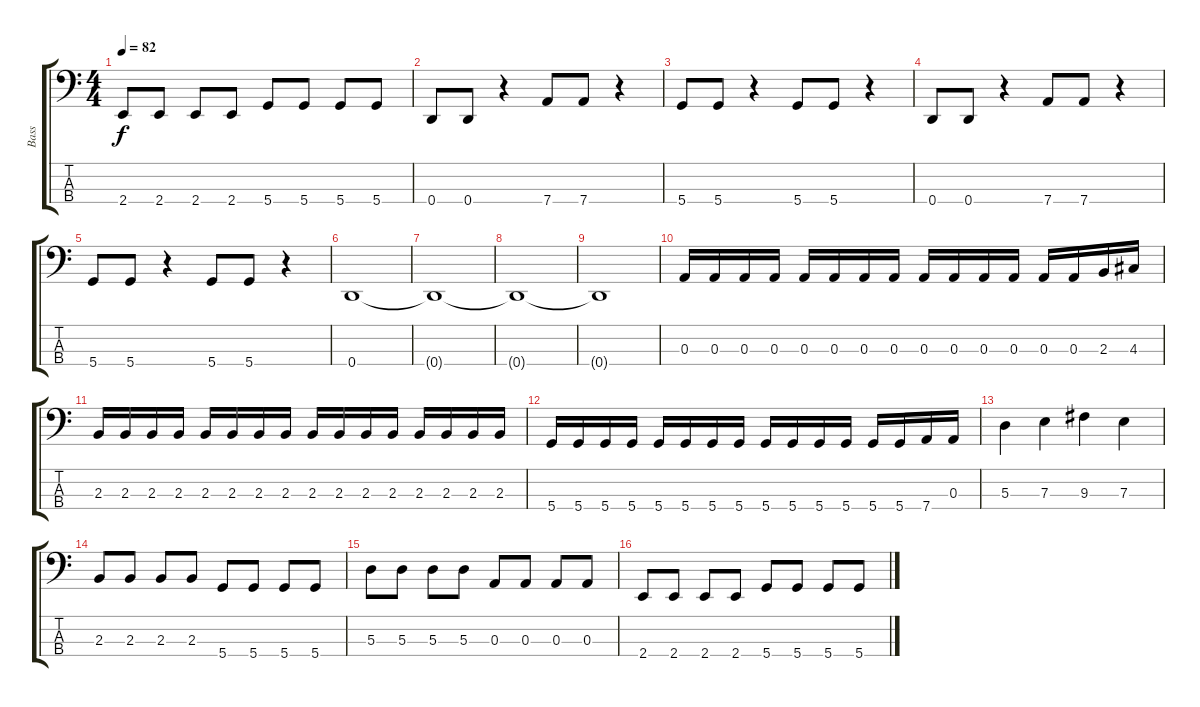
\track ("Bass" "Bass") {instrument electricbassfinger}
\staff {score tabs}
\tuning (G2 D2 A1 D1) {hide}
\ts (4 4)
\tempo 82
\clef f4
\ks c
2.4.8{dy f} 2.4.8 2.4.8 2.4.8 5.4.8 5.4.8 5.4.8 5.4.8 |
0.4.8 0.4.8 r.4 7.4.8 7.4.8 r.4 |
5.4.8 5.4.8 r.4 5.4.8 5.4.8 r.4 |
0.4.8 0.4.8 r.4 7.4.8 7.4.8 r.4 |
5.4.8 5.4.8 r.4 5.4.8 5.4.8 r.4 |
0.4.1 |
0.4{t}.1 |
0.4{t}.1 |
0.4{t}.1 |
0.3.16 0.3.16 0.3.16 0.3.16 0.3.16 0.3.16 0.3.16 0.3.16 0.3.16 0.3.16 0.3.16 0.3.16 0.3.16 0.3.16 2.3.16 4.3.16 |
2.3.16 2.3.16 2.3.16 2.3.16 2.3.16 2.3.16 2.3.16 2.3.16 2.3.16 2.3.16 2.3.16 2.3.16 2.3.16 2.3.16 2.3.16 2.3.16 |
5.4.16 5.4.16 5.4.16 5.4.16 5.4.16 5.4.16 5.4.16 5.4.16 5.4.16 5.4.16 5.4.16 5.4.16 5.4.16 5.4.16 7.4.16 0.3.16 |
5.3.4 7.3.4 9.3.4 7.3.4 |
2.3.8 2.3.8 2.3.8 2.3.8 5.4.8 5.4.8 5.4.8 5.4.8 |
5.3.8 5.3.8 5.3.8 5.3.8 0.3.8 0.3.8 0.3.8 0.3.8 |
2.4.8 2.4.8 2.4.8 2.4.8 5.4.8 5.4.8 5.4.8 5.4.8
